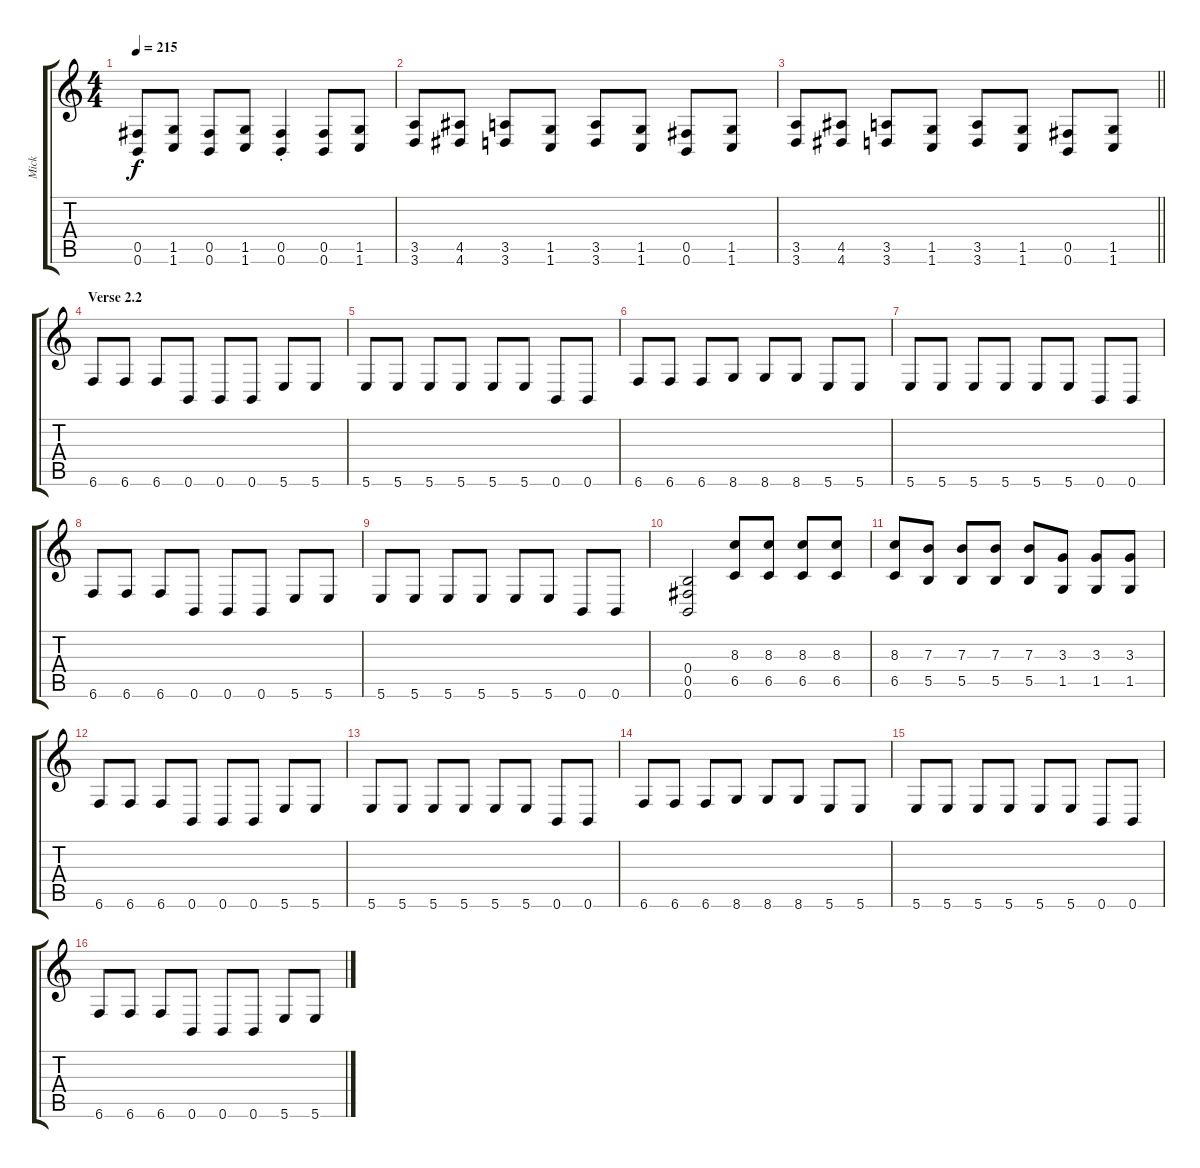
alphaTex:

\track ("Mick" "Mick") {instrument distortionguitar}
\staff {score tabs}
\tuning (Db4 Ab3 E3 B2 Gb2 B1) {hide}
\ts (4 4)
\tempo 215
\clef g2
\ks c
(0.5 0.6).8{dy f} (1.5 1.6).8 (0.5 0.6).8 (1.5 1.6).8 (0.5{st} 0.6{st}).4 (0.5 0.6).8 (1.5 1.6).8 |
(3.5 3.6).8 (4.5 4.6).8 (3.5 3.6).8 (1.5 1.6).8 (3.5 3.6).8 (1.5 1.6).8 (0.5 0.6).8 (1.5 1.6).8 |
\barLineRight lightlight
(3.5 3.6).8 (4.5 4.6).8 (3.5 3.6).8 (1.5 1.6).8 (3.5 3.6).8 (1.5 1.6).8 (0.5 0.6).8 (1.5 1.6).8 |
\section ("" "Verse 2.2")
6.6.8 6.6.8 6.6.8 0.6.8 0.6.8 0.6.8 5.6.8 5.6.8 |
5.6.8 5.6.8 5.6.8 5.6.8 5.6.8 5.6.8 0.6.8 0.6.8 |
6.6.8 6.6.8 6.6.8 8.6.8 8.6.8 8.6.8 5.6.8 5.6.8 |
5.6.8 5.6.8 5.6.8 5.6.8 5.6.8 5.6.8 0.6.8 0.6.8 |
6.6.8 6.6.8 6.6.8 0.6.8 0.6.8 0.6.8 5.6.8 5.6.8 |
5.6.8 5.6.8 5.6.8 5.6.8 5.6.8 5.6.8 0.6.8 0.6.8 |
(0.4 0.5 0.6).2 (8.3 6.5).8 (8.3 6.5).8 (8.3 6.5).8 (8.3 6.5).8 |
(8.3 6.5).8 (7.3 5.5).8 (7.3 5.5).8 (7.3 5.5).8 (7.3 5.5).8 (3.3 1.5).8 (3.3 1.5).8 (3.3 1.5).8 |
6.6.8 6.6.8 6.6.8 0.6.8 0.6.8 0.6.8 5.6.8 5.6.8 |
5.6.8 5.6.8 5.6.8 5.6.8 5.6.8 5.6.8 0.6.8 0.6.8 |
6.6.8 6.6.8 6.6.8 8.6.8 8.6.8 8.6.8 5.6.8 5.6.8 |
5.6.8 5.6.8 5.6.8 5.6.8 5.6.8 5.6.8 0.6.8 0.6.8 |
6.6.8 6.6.8 6.6.8 0.6.8 0.6.8 0.6.8 5.6.8 5.6.8
